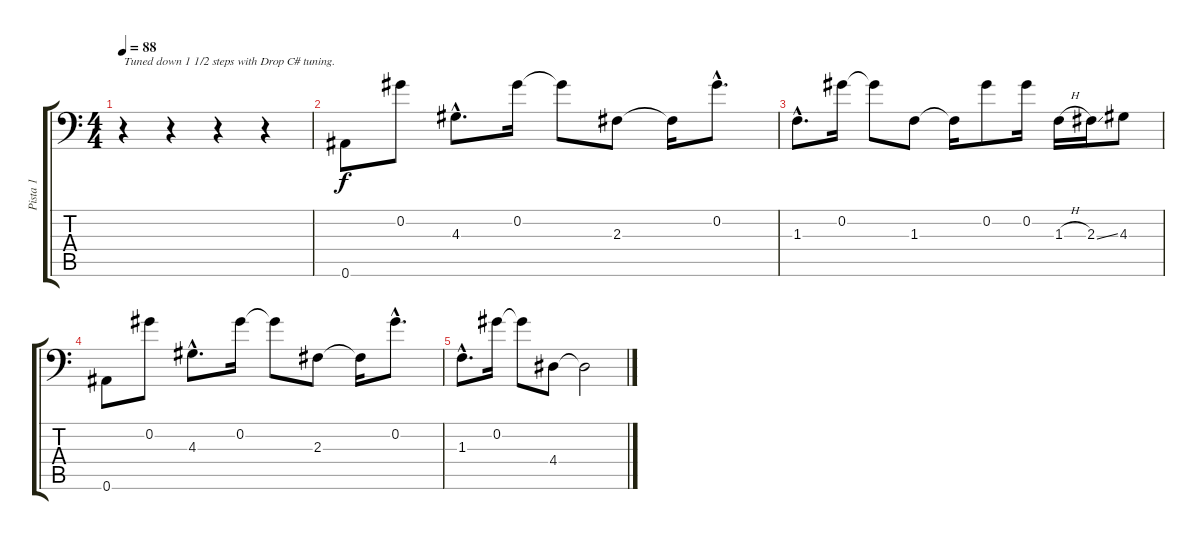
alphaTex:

\track ("Pista 1" "Pista 1") {instrument electricguitarclean}
\staff {score tabs}
\tuning (Db3 Ab3 E2 B1 Gb2 Bb1) {hide}
\ts (4 4)
\tempo 88
\clef f4
\ks c
r.4{txt "Tuned down 1 1/2 steps with Drop C# tuning.   " dy f instrument electricguitarclean} r.4 r.4 r.4 |
0.6.8 0.2.8 4.3{hac}.8{d} 0.2.16 0.2{t}.8 2.3.8 2.3{t}.16 0.2{hac}.8{d} |
1.3{hac}.8{d} 0.2.16 0.2{t}.8 1.3.8 1.3{t}.16 0.2.8 0.2.16 1.3{h}.16 2.3{ss}.16 4.3.8 |
0.6.8 0.2.8 4.3{hac}.8{d} 0.2.16 0.2{t}.8 2.3.8 2.3{t}.16 0.2{hac}.8{d} |
1.3{hac}.8{d} 0.2.16 0.2{t}.8 4.4.8 4.4{t}.2
